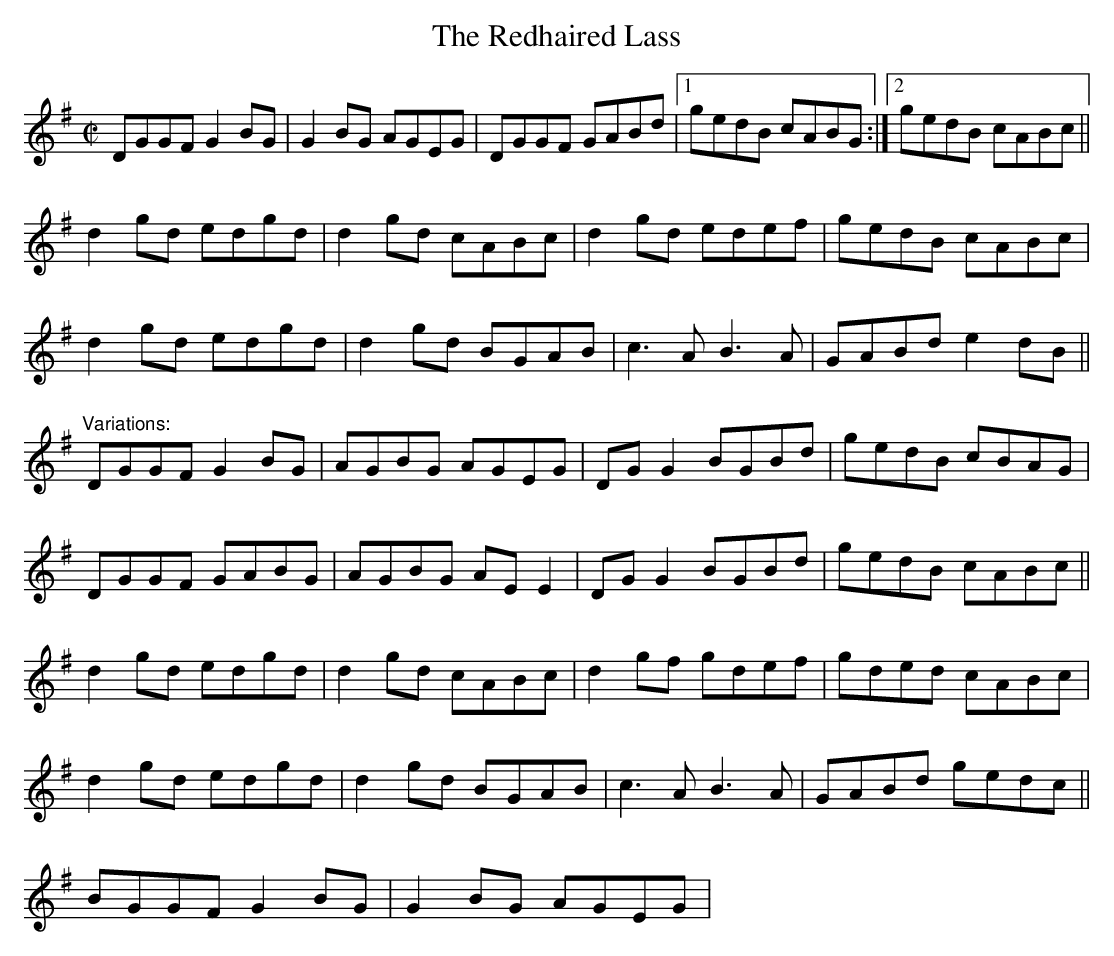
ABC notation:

X:1
T:Redhaired Lass, The
M:C|
K:G
DGGF G2BG|G2BG AGEG|DGGF GABd|1 gedB cABG:|2 gedB cABc||
d2gd edgd|d2gd cABc|d2gd edef|gedB cABc|
d2gd edgd|d2gd BGAB|c3A B3A|GABd e2dB||
"Variations:"
DGGF G2BG|AGBG AGEG|DGG2 BGBd|gedB cBAG|
DGGF GABG|AGBG AEE2|DGG2 BGBd|gedB cABc||
d2gd edgd|d2gd cABc|d2gf gdef|gded cABc|
d2gd edgd|d2gd BGAB|c3A B3A|GABd gedc||
BGGF G2BG|G2BG AGEG|%etc.
